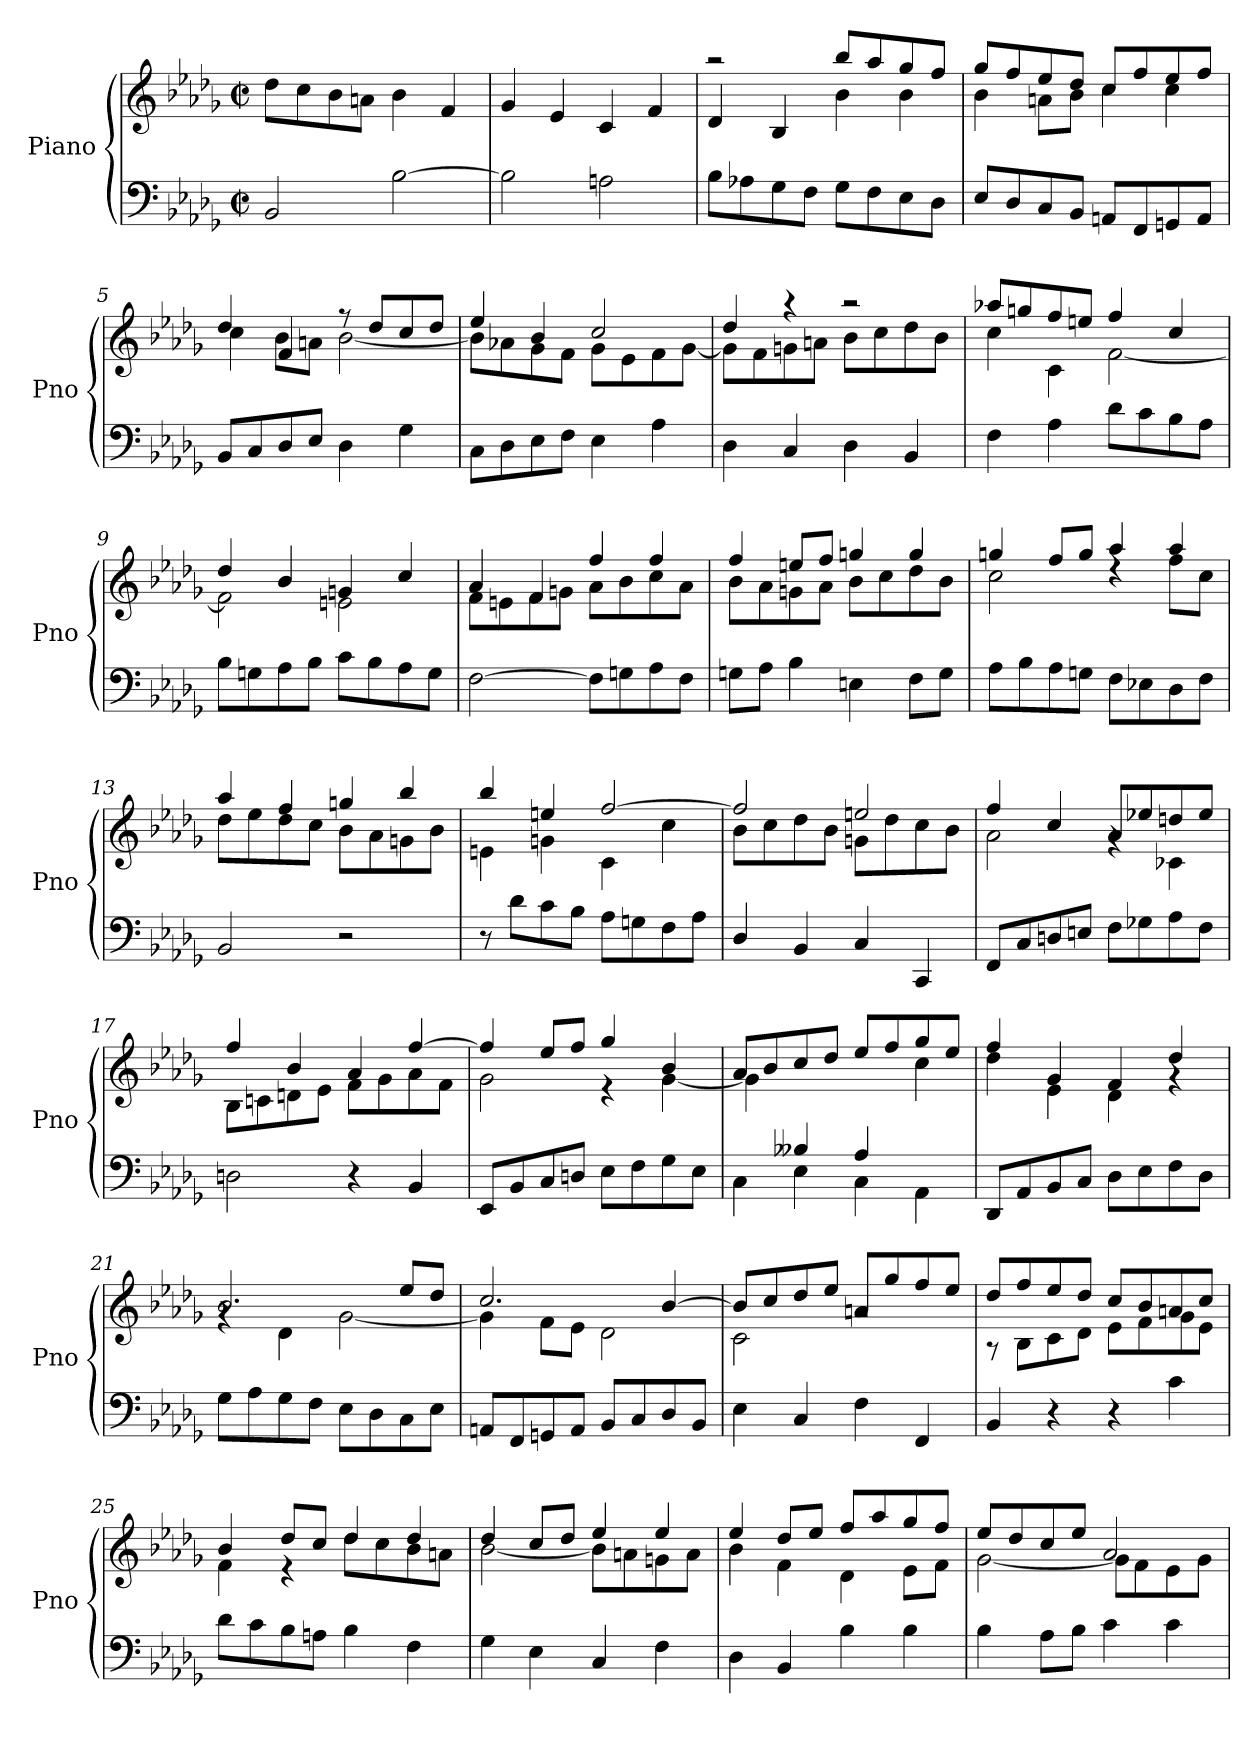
**kern	**kern
*part1	*part1
*staff2	*staff1
*I"Piano	*
*I'Pno	*
*clefF4	*clefG2
*k[b-e-a-d-g-]	*k[b-e-a-d-g-]
*M2/2	*M2/2
*met(c|)	*met(c|)
*MM112	*MM112
=1	=1
2BB-/	8dd-\L
.	8cc\
.	8b-\
.	8an\J
[2B-\	4b-\
.	4f/
=2	=2
2B-\]	4g-/
.	4e-/
2An\	4c/
.	4f/
=3	=3
*	*^
8B-\L	2r	4d-/
8A-X\	.	.
8G-\	.	4B-/
8F\J	.	.
8G-\L	8bb-/L	4b-\
8F\	8aa-/	.
8E-\	8gg-/	4b-\
8D-\J	8ff/J	.
=4	=4	=4
8E-/L	8gg-/L	4b-\
8D-/	8ff/	.
8C/	8ee-/	8an\L
8BB-/J	8dd-/J	8b-\J
8AAn/L	8cc/L	4cc\
8FF/	8ff/	.
8GGn/	8ee-/	4cc\
8AA/J	8ff/J	.
=5	=5	=5
8BB-/L	4dd-/	4cc\
8C/	.	.
8D-/	4f/	8b-\L
8E-/J	.	8an\J
4D-\	8r	[2b-\
.	8dd-/L	.
4G-\	8cc/	.
.	8dd-/J	.
!!LO:LB:g=z	!!
=6	=6	=6
8C\L	4ee-/	8b-\L]
8D-\	.	8a-X\
8E-\	4b-/	8g-\
8F\J	.	8f\J
4E-\	2cc/	8g-\L
.	.	8e-\
4A-\	.	8f\
.	.	[8g-\J
=7	=7	=7
4D-\	4dd-/	8g-\L]
.	.	8f\
4C/	4r	8gn\
.	.	8an\J
4D-\	2r	8b-\L
.	.	8cc\
4BB-/	.	8dd-\
.	.	8b-\J
=8	=8	=8
4F\	8aa-X/L	4cc\
.	8ggn/	.
4A-\	8ff/	4c\
.	8een/J	.
8d-\L	4ff/	[2f\
8c\	.	.
8B-\	4cc/	.
8A-\J	.	.
=9	=9	=9
8B-\L	4dd-/	2f\]
8Gn\	.	.
8A-\	4b-/	.
8B-\J	.	.
8c\L	4gn/	2en\
8B-\	.	.
8A-\	4cc/	.
8G\J	.	.
=10	=10	=10
[2F\	4a-/	8f\L
.	.	8en\
.	4f/	8f\
.	.	8gn\J
8F\L]	4ff/	8a-\L
8Gn\	.	8b-\
8A-\	4ff/	8cc\
8F\J	.	8a-\J
!!LO:LB:g=z	!!
=11	=11	=11
8Gn\L	4ff/	8b-\L
8A-\J	.	8a-\
4B-\	8een/L	8gn\
.	8ff/J	8a-\J
4En\	4ggn/	8b-\L
.	.	8cc\
8F\L	4gg/	8dd-\
8G\J	.	8b-\J
=12	=12	=12
8A-\L	4ggn/	2cc\
8B-\	.	.
8A-\	8ff/L	.
8Gn\J	8gg/J	.
8F\L	4aa-/	4rdd
8E-X\	.	.
8D-\	4aa-/	8ff\L
8F\J	.	8cc\J
=13	=13	=13
2BB-/	4aa-/	8dd-\L
.	.	8ee-\
.	4ff/	8dd-\
.	.	8cc\J
2r	4ggn/	8b-\L
.	.	8a-\
.	4bb-/	8gn\
.	.	8b-\J
=14	=14	=14
8r	4bb-/	4en\
8d-\L	.	.
8c\	4een/	4gn\
8B-\J	.	.
8A-\L	[2ff/	4c\
8Gn\	.	.
8F\	.	4cc\
8A-\J	.	.
=15	=15	=15
4D-/	2ff/]	8b-\L
.	.	8cc\
4BB-/	.	8dd-\
.	.	8b-\J
4C/	2een/	8gn\L
.	.	8dd-\
4CC/	.	8cc\
.	.	8b-\J
!!LO:LB:g=z	!!
=16	=16	=16
8FF/L	4ff/	2a-\
8C/	.	.
8Dn/	4cc/	.
8En/J	.	.
8F\L	8a-/L	4rg
8G-X\	8ee-X/	.
8A-\	8ddn/	4c-X\
8F\J	8ee-/J	.
=17	=17	=17
2Dn\	4ff/	8B-\L
.	.	8cn\
.	4b-/	8dn\
.	.	8e-\J
4r	4a-/	8f\L
.	.	8g-\
4BB-/	[4ff/	8a-\
.	.	8f\J
=18	=18	=18
8EE-/L	4ff/]	2g-\
8BB-/	.	.
8C/	8ee-/L	.
8Dn/J	8ff/J	.
8E-\L	4gg-/	4r
8F\	.	.
8G-\	4b-/	[4g-\
8E-\J	.	.
=19	=19	=19
*^	*	*
4ryy	4C\	8a-/L	4g-\]
.	.	8b-/	.
4B--X/	4E-\	8cc/	2ryy
.	.	8dd-/J	.
4A-/	4C\	8ee-/L	.
.	.	8ff/	.
4ryy	4AA-\	8gg-/	4cc\
.	.	8ee-/J	.
*v	*v	*	*
=20	=20	=20
8DD-/L	4ff/	4dd-\
8AA-/	.	.
8BB-/	4g-/	4e-\
8C/J	.	.
8D-\L	4f/	4d-\
8E-\	.	.
8F\	4dd-/	4rg
8D-\J	.	.
!!LO:LB:g=z	!!
=21	=21	=21
8G-\L	2.b-/	4rg
8A-\	.	.
8G-\	.	4d-\
8F\J	.	.
8E-\L	.	[2g-\
8D-\	.	.
8C\	8ee-/L	.
8E-\J	8dd-/J	.
=22	=22	=22
8AAn/L	2.cc/	4g-\]
8FF/	.	.
8GGn/	.	8f\L
8AA/J	.	8e-\J
8BB-/L	.	2d-\
8C/	.	.
8D-/	[4b-/	.
8BB-/J	.	.
=23	=23	=23
4E-\	8b-/L]	2c\
.	8cc/	.
4C/	8dd-/	.
.	8ee-/J	.
4F\	8an/L	2rg
.	8gg-/	.
4FF/	8ff/	.
.	8ee-/J	.
=24	=24	=24
4BB-/	8dd-/L	8r
.	8ff/	8B-\L
4r	8ee-/	8c\
.	8dd-/J	8d-\J
4r	8cc/L	8e-\L
.	8b-/	8f\
4c\	8an/	8g-\
.	8cc/J	8e-\J
=25	=25	=25
8d-\L	4b-/	4f\
8c\	.	.
8B-\	8dd-/L	4r
8An\J	8cc/J	.
4B-\	4dd-/	8dd-\L
.	.	8cc\
4F\	4dd-/	8b-\
.	.	8an\J
!!LO:PB:g=z	!!
=26	=26	=26
4G-\	4dd-/	[2b-\
4E-\	8cc/L	.
.	8dd-/J	.
4C/	4ee-/	8b-\L]
.	.	8an\
4F\	4ee-/	8gn\
.	.	8a\J
=27	=27	=27
4D-\	4ee-/	4b-\
4BB-/	8dd-/L	4f\
.	8ee-/J	.
4B-\	8ff/L	4d-\
.	8aa-/	.
4B-\	8gg-/	8e-\L
.	8ff/J	8f\J
=28	=28	=28
4B-\	8ee-/L	[2g-\
.	8dd-/	.
8A-\L	8cc/	.
8B-\J	8ee-/J	.
4c\	2a-/	8g-\L]
.	.	8f\
4c\	.	8e-\
.	.	8g-\J
*	*v	*v
=	=
*-	*-
